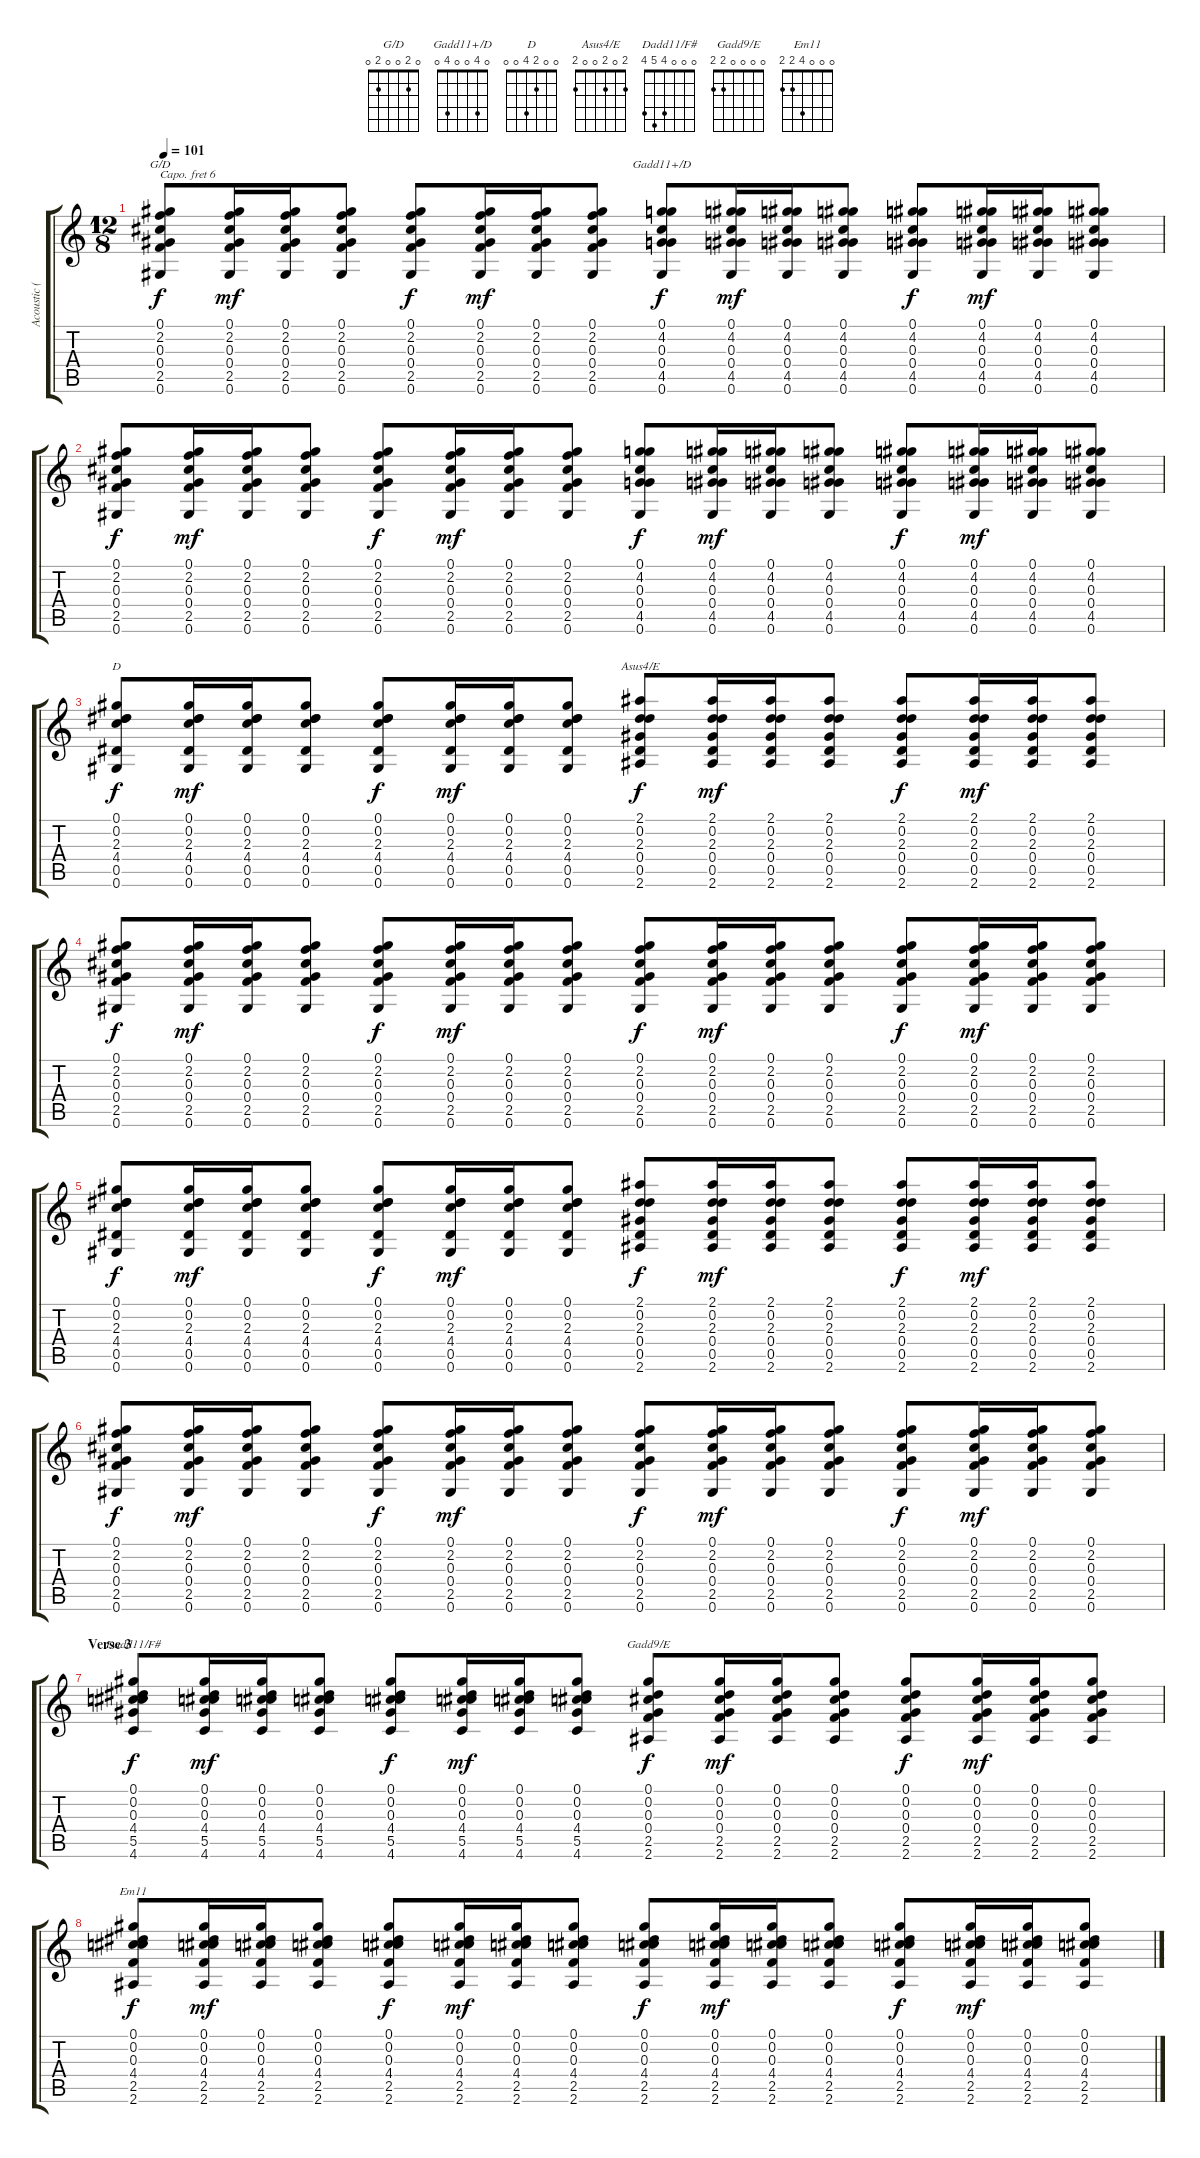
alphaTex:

\track ("Acoustic (DADGAD, capo 6)" "Acoustic (") {instrument acousticguitarsteel}
\staff {score tabs}
\capo 6
\tuning (D4 A3 G3 D3 A2 D2) {hide}
\chord ("G/D" 0 2 0 0 2 0)
\chord ("Gadd11+/D" 0 4 0 0 4 0)
\chord ("D" 0 0 2 4 0 0)
\chord ("Asus4/E" 2 0 2 0 0 2)
\chord ("Dadd11/F#" 0 0 0 4 5 4)
\chord ("Gadd9/E" 0 0 0 0 2 2)
\chord ("Em11" 0 0 0 4 2 2)
\ts (12 8)
\tempo 101
\clef g2
\ks c
(0.1 2.2 0.3 0.4 2.5 0.6).8{ch "G/D" dy f} (0.1 2.2 0.3 0.4 2.5 0.6).16{dy mf} (0.1 2.2 0.3 0.4 2.5 0.6).16 (0.1 2.2 0.3 0.4 2.5 0.6).8 (0.1 2.2 0.3 0.4 2.5 0.6).8{dy f} (0.1 2.2 0.3 0.4 2.5 0.6).16{dy mf} (0.1 2.2 0.3 0.4 2.5 0.6).16 (0.1 2.2 0.3 0.4 2.5 0.6).8 (0.1 4.2 0.3 0.4 4.5 0.6).8{ch "Gadd11+/D" dy f} (0.1 4.2 0.3 0.4 4.5 0.6).16{dy mf} (0.1 4.2 0.3 0.4 4.5 0.6).16 (0.1 4.2 0.3 0.4 4.5 0.6).8 (0.1 4.2 0.3 0.4 4.5 0.6).8{dy f} (0.1 4.2 0.3 0.4 4.5 0.6).16{dy mf} (0.1 4.2 0.3 0.4 4.5 0.6).16 (0.1 4.2 0.3 0.4 4.5 0.6).8 |
(0.1 2.2 0.3 0.4 2.5 0.6).8{dy f} (0.1 2.2 0.3 0.4 2.5 0.6).16{dy mf} (0.1 2.2 0.3 0.4 2.5 0.6).16 (0.1 2.2 0.3 0.4 2.5 0.6).8 (0.1 2.2 0.3 0.4 2.5 0.6).8{dy f} (0.1 2.2 0.3 0.4 2.5 0.6).16{dy mf} (0.1 2.2 0.3 0.4 2.5 0.6).16 (0.1 2.2 0.3 0.4 2.5 0.6).8 (0.1 4.2 0.3 0.4 4.5 0.6).8{dy f} (0.1 4.2 0.3 0.4 4.5 0.6).16{dy mf} (0.1 4.2 0.3 0.4 4.5 0.6).16 (0.1 4.2 0.3 0.4 4.5 0.6).8 (0.1 4.2 0.3 0.4 4.5 0.6).8{dy f} (0.1 4.2 0.3 0.4 4.5 0.6).16{dy mf} (0.1 4.2 0.3 0.4 4.5 0.6).16 (0.1 4.2 0.3 0.4 4.5 0.6).8 |
(0.1 0.2 2.3 4.4 0.5 0.6).8{ch "D" dy f} (0.1 0.2 2.3 4.4 0.5 0.6).16{dy mf} (0.1 0.2 2.3 4.4 0.5 0.6).16 (0.1 0.2 2.3 4.4 0.5 0.6).8 (0.1 0.2 2.3 4.4 0.5 0.6).8{dy f} (0.1 0.2 2.3 4.4 0.5 0.6).16{dy mf} (0.1 0.2 2.3 4.4 0.5 0.6).16 (0.1 0.2 2.3 4.4 0.5 0.6).8 (2.1 0.2 2.3 0.4 0.5 2.6).8{ch "Asus4/E" dy f} (2.1 0.2 2.3 0.4 0.5 2.6).16{dy mf} (2.1 0.2 2.3 0.4 0.5 2.6).16 (2.1 0.2 2.3 0.4 0.5 2.6).8 (2.1 0.2 2.3 0.4 0.5 2.6).8{dy f} (2.1 0.2 2.3 0.4 0.5 2.6).16{dy mf} (2.1 0.2 2.3 0.4 0.5 2.6).16 (2.1 0.2 2.3 0.4 0.5 2.6).8 |
(0.1 2.2 0.3 0.4 2.5 0.6).8{dy f} (0.1 2.2 0.3 0.4 2.5 0.6).16{dy mf} (0.1 2.2 0.3 0.4 2.5 0.6).16 (0.1 2.2 0.3 0.4 2.5 0.6).8 (0.1 2.2 0.3 0.4 2.5 0.6).8{dy f} (0.1 2.2 0.3 0.4 2.5 0.6).16{dy mf} (0.1 2.2 0.3 0.4 2.5 0.6).16 (0.1 2.2 0.3 0.4 2.5 0.6).8 (0.1 2.2 0.3 0.4 2.5 0.6).8{dy f} (0.1 2.2 0.3 0.4 2.5 0.6).16{dy mf} (0.1 2.2 0.3 0.4 2.5 0.6).16 (0.1 2.2 0.3 0.4 2.5 0.6).8 (0.1 2.2 0.3 0.4 2.5 0.6).8{dy f} (0.1 2.2 0.3 0.4 2.5 0.6).16{dy mf} (0.1 2.2 0.3 0.4 2.5 0.6).16 (0.1 2.2 0.3 0.4 2.5 0.6).8 |
(0.1 0.2 2.3 4.4 0.5 0.6).8{dy f} (0.1 0.2 2.3 4.4 0.5 0.6).16{dy mf} (0.1 0.2 2.3 4.4 0.5 0.6).16 (0.1 0.2 2.3 4.4 0.5 0.6).8 (0.1 0.2 2.3 4.4 0.5 0.6).8{dy f} (0.1 0.2 2.3 4.4 0.5 0.6).16{dy mf} (0.1 0.2 2.3 4.4 0.5 0.6).16 (0.1 0.2 2.3 4.4 0.5 0.6).8 (2.1 0.2 2.3 0.4 0.5 2.6).8{dy f} (2.1 0.2 2.3 0.4 0.5 2.6).16{dy mf} (2.1 0.2 2.3 0.4 0.5 2.6).16 (2.1 0.2 2.3 0.4 0.5 2.6).8 (2.1 0.2 2.3 0.4 0.5 2.6).8{dy f} (2.1 0.2 2.3 0.4 0.5 2.6).16{dy mf} (2.1 0.2 2.3 0.4 0.5 2.6).16 (2.1 0.2 2.3 0.4 0.5 2.6).8 |
(0.1 2.2 0.3 0.4 2.5 0.6).8{dy f} (0.1 2.2 0.3 0.4 2.5 0.6).16{dy mf} (0.1 2.2 0.3 0.4 2.5 0.6).16 (0.1 2.2 0.3 0.4 2.5 0.6).8 (0.1 2.2 0.3 0.4 2.5 0.6).8{dy f} (0.1 2.2 0.3 0.4 2.5 0.6).16{dy mf} (0.1 2.2 0.3 0.4 2.5 0.6).16 (0.1 2.2 0.3 0.4 2.5 0.6).8 (0.1 2.2 0.3 0.4 2.5 0.6).8{dy f} (0.1 2.2 0.3 0.4 2.5 0.6).16{dy mf} (0.1 2.2 0.3 0.4 2.5 0.6).16 (0.1 2.2 0.3 0.4 2.5 0.6).8 (0.1 2.2 0.3 0.4 2.5 0.6).8{dy f} (0.1 2.2 0.3 0.4 2.5 0.6).16{dy mf} (0.1 2.2 0.3 0.4 2.5 0.6).16 (0.1 2.2 0.3 0.4 2.5 0.6).8 |
\section ("" "Verse 3")
(0.1 0.2 0.3 4.4 5.5 4.6).8{ch "Dadd11/F#" dy f} (0.1 0.2 0.3 4.4 5.5 4.6).16{dy mf} (0.1 0.2 0.3 4.4 5.5 4.6).16 (0.1 0.2 0.3 4.4 5.5 4.6).8 (0.1 0.2 0.3 4.4 5.5 4.6).8{dy f} (0.1 0.2 0.3 4.4 5.5 4.6).16{dy mf} (0.1 0.2 0.3 4.4 5.5 4.6).16 (0.1 0.2 0.3 4.4 5.5 4.6).8 (0.1 0.2 0.3 0.4 2.5 2.6).8{ch "Gadd9/E" dy f} (0.1 0.2 0.3 0.4 2.5 2.6).16{dy mf} (0.1 0.2 0.3 0.4 2.5 2.6).16 (0.1 0.2 0.3 0.4 2.5 2.6).8 (0.1 0.2 0.3 0.4 2.5 2.6).8{dy f} (0.1 0.2 0.3 0.4 2.5 2.6).16{dy mf} (0.1 0.2 0.3 0.4 2.5 2.6).16 (0.1 0.2 0.3 0.4 2.5 2.6).8 |
(0.1 0.2 0.3 4.4 2.5 2.6).8{ch "Em11" dy f} (0.1 0.2 0.3 4.4 2.5 2.6).16{dy mf} (0.1 0.2 0.3 4.4 2.5 2.6).16 (0.1 0.2 0.3 4.4 2.5 2.6).8 (0.1 0.2 0.3 4.4 2.5 2.6).8{dy f} (0.1 0.2 0.3 4.4 2.5 2.6).16{dy mf} (0.1 0.2 0.3 4.4 2.5 2.6).16 (0.1 0.2 0.3 4.4 2.5 2.6).8 (0.1 0.2 0.3 4.4 2.5 2.6).8{dy f} (0.1 0.2 0.3 4.4 2.5 2.6).16{dy mf} (0.1 0.2 0.3 4.4 2.5 2.6).16 (0.1 0.2 0.3 4.4 2.5 2.6).8 (0.1 0.2 0.3 4.4 2.5 2.6).8{dy f} (0.1 0.2 0.3 4.4 2.5 2.6).16{dy mf} (0.1 0.2 0.3 4.4 2.5 2.6).16 (0.1 0.2 0.3 4.4 2.5 2.6).8
